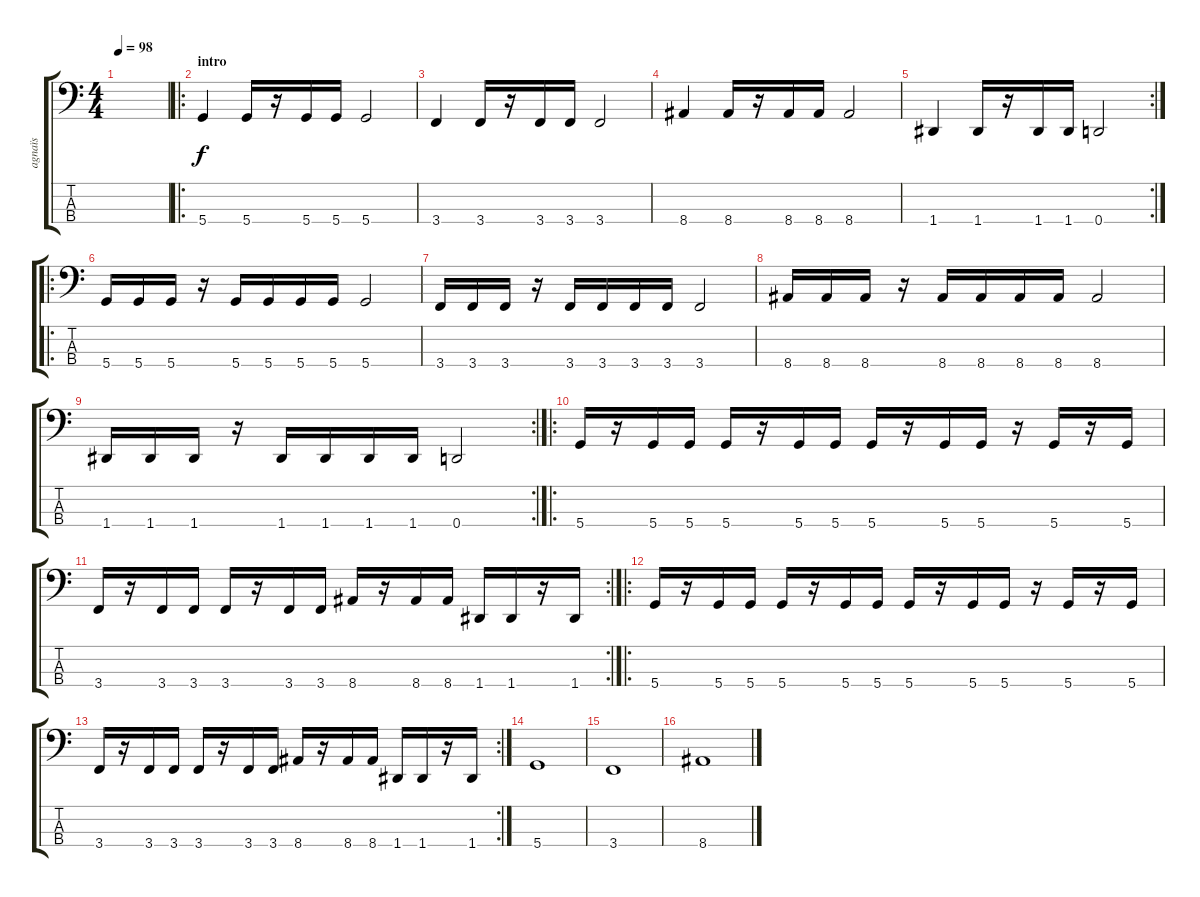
\track ("agnaïs" "agnaïs") {instrument electricbasspick}
\staff {score tabs}
\tuning (G2 D2 A1 D1) {hide}
\ts (4 4)
\tempo 98
\clef f4
\ks c
|
\ro
\section ("" "intro")
5.4.4 5.4.16 r.16 5.4.16 5.4.16 5.4.2 |
3.4.4 3.4.16 r.16 3.4.16 3.4.16 3.4.2 |
8.4.4 8.4.16 r.16 8.4.16 8.4.16 8.4.2 |
\rc 2
1.4.4 1.4.16 r.16 1.4.16 1.4.16 0.4.2 |
\ro
5.4.16 5.4.16 5.4.16 r.16 5.4.16 5.4.16 5.4.16 5.4.16 5.4.2 |
3.4.16 3.4.16 3.4.16 r.16 3.4.16 3.4.16 3.4.16 3.4.16 3.4.2 |
8.4.16 8.4.16 8.4.16 r.16 8.4.16 8.4.16 8.4.16 8.4.16 8.4.2 |
\rc 2
1.4.16 1.4.16 1.4.16 r.16 1.4.16 1.4.16 1.4.16 1.4.16 0.4.2 |
\ro
5.4.16 r.16 5.4.16 5.4.16 5.4.16 r.16 5.4.16 5.4.16 5.4.16 r.16 5.4.16 5.4.16 r.16 5.4.16 r.16 5.4.16 |
\rc 2
3.4.16 r.16 3.4.16 3.4.16 3.4.16 r.16 3.4.16 3.4.16 8.4.16 r.16 8.4.16 8.4.16 1.4.16 1.4.16 r.16 1.4.16 |
\ro
5.4.16 r.16 5.4.16 5.4.16 5.4.16 r.16 5.4.16 5.4.16 5.4.16 r.16 5.4.16 5.4.16 r.16 5.4.16 r.16 5.4.16 |
\rc 2
3.4.16 r.16 3.4.16 3.4.16 3.4.16 r.16 3.4.16 3.4.16 8.4.16 r.16 8.4.16 8.4.16 1.4.16 1.4.16 r.16 1.4.16 |
5.4.1 |
3.4.1 |
8.4.1
